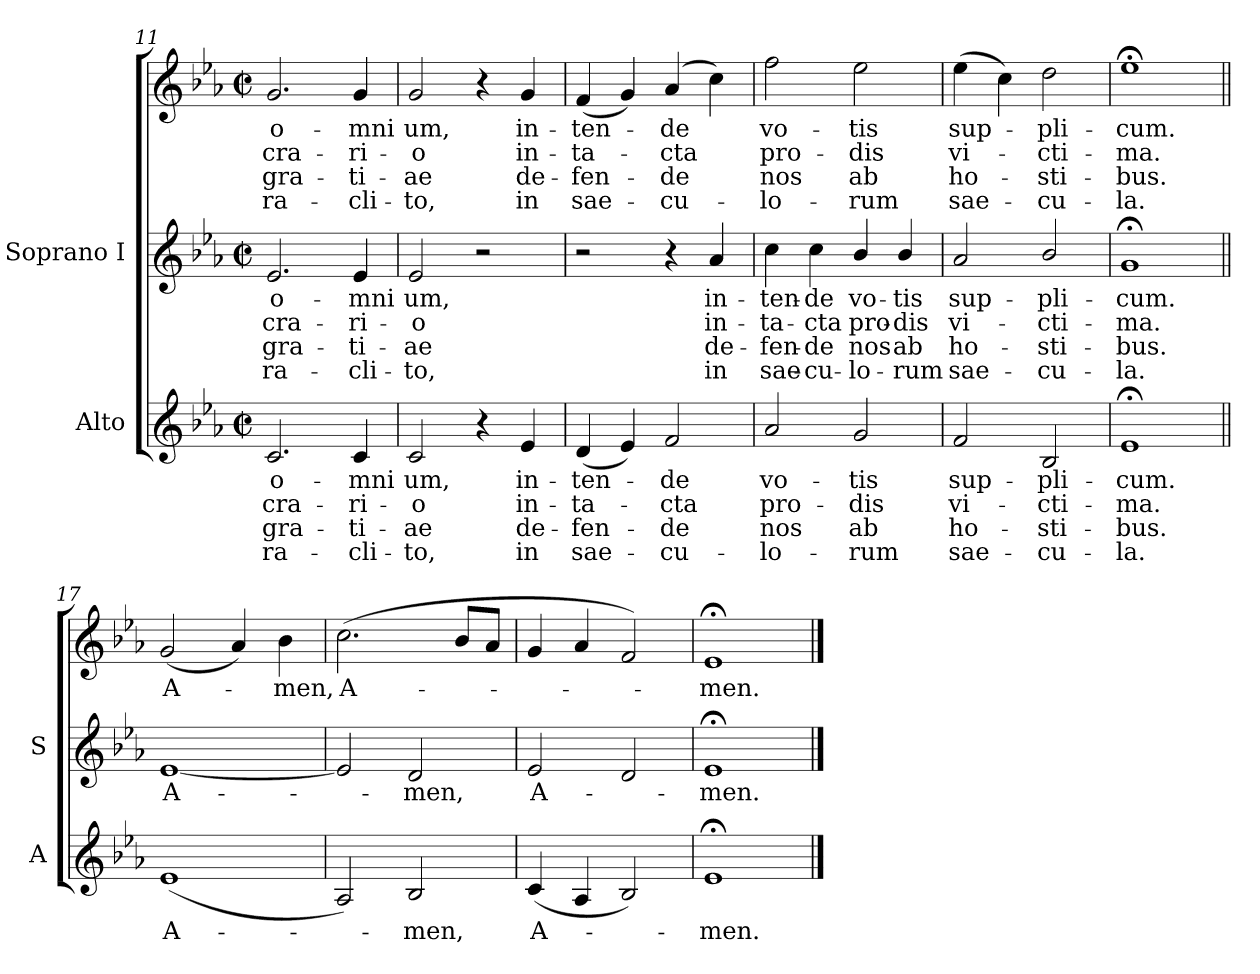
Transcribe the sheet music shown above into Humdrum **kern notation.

**kern	**text	**text	**text	**text	**kern	**text	**text	**text	**text	**kern	**text	**text	**text	**text
*part2	*part2	*part2	*part2	*part2	*part1	*part1	*part1	*part1	*part1	*part1	*part1	*part1	*part1	*part1
*staff3	*staff3	*staff3	*staff3	*staff3	*staff2	*staff2	*staff2	*staff2	*staff2	*staff1	*staff1	*staff1	*staff1	*staff1
*I"Alto	*	*	*	*	*I"Soprano I	*	*	*	*	*	*	*	*	*
*I'A	*	*	*	*	*I'S	*	*	*	*	*	*	*	*	*
*clefG2	*	*	*	*	*clefG2	*	*	*	*	*clefG2	*	*	*	*
*k[b-e-a-]	*	*	*	*	*k[b-e-a-]	*	*	*	*	*k[b-e-a-]	*	*	*	*
*E-:	*	*	*	*	*E-:	*	*	*	*	*E-:	*	*	*	*
*M2/2	*	*	*	*	*M2/2	*	*	*	*	*M2/2	*	*	*	*
*met(c|)	*	*	*	*	*met(c|)	*	*	*	*	*met(c|)	*	*	*	*
=11	=11	=11	=11	=11	=11	=11	=11	=11	=11	=11	=11	=11	=11	=11
!	!LO:LY:b	!LO:LY:b	!LO:LY:b	!LO:LY:b	!	!LO:LY:b	!LO:LY:b	!LO:LY:b	!LO:LY:b	!	!LO:LY:b	!LO:LY:b	!LO:LY:b	!LO:LY:b
2.c	-o-	-cra-	-gra-	-ra-	2.e-	-o-	-cra-	-gra-	-ra-	2.g	-o-	-cra-	-gra-	-ra-
!	!LO:LY:b	!LO:LY:b	!LO:LY:b	!LO:LY:b	!	!LO:LY:b	!LO:LY:b	!LO:LY:b	!LO:LY:b	!	!LO:LY:b	!LO:LY:b	!LO:LY:b	!LO:LY:b
4c	-mni	ri-	-ti-	-cli-	4e-	-mni	ri-	-ti-	-cli-	4g	-mni	ri-	-ti-	-cli-
=12	=12	=12	=12	=12	=12	=12	=12	=12	=12	=12	=12	=12	=12	=12
!	!LO:LY:b	!LO:LY:b	!LO:LY:b	!LO:LY:b	!	!LO:LY:b	!LO:LY:b	!LO:LY:b	!LO:LY:b	!	!LO:LY:b	!LO:LY:b	!LO:LY:b	!LO:LY:b
2c	-um,	o	ae	to,	2e-	um,	o	ae	to,	2g	-um,	o	ae	to,
4r	.	.	.	.	2r	.	.	.	.	4r	.	.	.	.
!	!LO:LY:b	!LO:LY:b	!LO:LY:b	!LO:LY:b	!	!	!	!	!	!	!LO:LY:b	!LO:LY:b	!LO:LY:b	!LO:LY:b
4e-	in-	-in-	-de-	-in	.	.	.	.	.	4g	in-	-in-	-de-	-in
=13	=13	=13	=13	=13	=13	=13	=13	=13	=13	=13	=13	=13	=13	=13
!	!LO:LY:b	!LO:LY:b	!LO:LY:b	!LO:LY:b	!	!	!	!	!	!	!LO:LY:b	!LO:LY:b	!LO:LY:b	!LO:LY:b
(<4d	ten-	ta-	fen-	sae-	2r	.	.	.	.	(<4f	ten-	ta-	fen-	sae-
4e-)	.	.	.	.	.	.	.	.	.	4g)	.	.	.	.
!	!LO:LY:b	!LO:LY:b	!LO:LY:b	!LO:LY:b	!	!	!	!	!	!	!LO:LY:b	!LO:LY:b	!LO:LY:b	!LO:LY:b
2f	de	cta	de	cu-	4r	.	.	.	.	(<4a-	de	cta	de	cu-
!	!	!	!	!	!	!LO:LY:b	!LO:LY:b	!LO:LY:b	!LO:LY:b	!	!	!	!	!
.	.	.	.	.	4a-	in-	-in-	-de-	-in	4cc)	.	.	.	.
=14	=14	=14	=14	=14	=14	=14	=14	=14	=14	=14	=14	=14	=14	=14
!	!LO:LY:b	!LO:LY:b	!LO:LY:b	!LO:LY:b	!	!LO:LY:b	!LO:LY:b	!LO:LY:b	!LO:LY:b	!	!LO:LY:b	!LO:LY:b	!LO:LY:b	!LO:LY:b
2a-	-vo-	-pro-	-nos	lo-	4cc	ten-	-ta-	-fen-	-sae-	2ff	vo-	-pro-	-nos	lo-
!	!	!	!	!	!	!LO:LY:b	!LO:LY:b	!LO:LY:b	!LO:LY:b	!	!	!	!	!
.	.	.	.	.	4cc	-de	cta	de	cu-	.	.	.	.	.
!	!LO:LY:b	!LO:LY:b	!LO:LY:b	!LO:LY:b	!	!LO:LY:b	!LO:LY:b	!LO:LY:b	!LO:LY:b	!	!LO:LY:b	!LO:LY:b	!LO:LY:b	!LO:LY:b
2g	-tis	dis	ab	rum	4b-/	-vo-	-pro-	-nos	lo-	2ee-	-tis	dis	ab	rum
!	!	!	!	!	!	!LO:LY:b	!LO:LY:b	!LO:LY:b	!LO:LY:b	!	!	!	!	!
.	.	.	.	.	4b-/	-tis	dis	ab	rum	.	.	.	.	.
=15	=15	=15	=15	=15	=15	=15	=15	=15	=15	=15	=15	=15	=15	=15
!	!LO:LY:b	!LO:LY:b	!LO:LY:b	!LO:LY:b	!	!LO:LY:b	!LO:LY:b	!LO:LY:b	!LO:LY:b	!	!LO:LY:b	!LO:LY:b	!LO:LY:b	!LO:LY:b
2f	sup-	-vi-	-ho-	-sae-	2a-	-sup-	-vi-	-ho-	-sae-	(>4ee-	sup-	vi-	ho-	sae-
.	.	.	.	.	.	.	.	.	.	4cc)	.	.	.	.
!	!LO:LY:b	!LO:LY:b	!LO:LY:b	!LO:LY:b	!	!LO:LY:b	!LO:LY:b	!LO:LY:b	!LO:LY:b	!	!LO:LY:b	!LO:LY:b	!LO:LY:b	!LO:LY:b
2B-	-pli-	-cti-	-sti-	-cu-	2b-/	-pli-	-cti-	-sti-	-cu-	2dd	pli-	-cti-	-sti-	-cu-
=16	=16	=16	=16	=16	=16	=16	=16	=16	=16	=16	=16	=16	=16	=16
!	!LO:LY:b	!LO:LY:b	!LO:LY:b	!LO:LY:b	!	!LO:LY:b	!LO:LY:b	!LO:LY:b	!LO:LY:b	!	!LO:LY:b	!LO:LY:b	!LO:LY:b	!LO:LY:b
1e-;<	-cum.	ma.	bus.	la.	1g;<	cum.	ma.	bus.	la.	1ee-;<	-cum.	ma.	bus.	la.
!!LO:LB:g=z
=17||	=17||	=17||	=17||	=17||	=17||	=17||	=17||	=17||	=17||	=17||	=17||	=17||	=17||	=17||
!	!LO:LY:b	!	!	!	!	!LO:LY:b	!	!	!	!	!LO:LY:b	!	!	!
(<1e-	A-	.	.	.	[1e-	A-	.	.	.	(<2g	A-	.	.	.
.	.	.	.	.	.	.	.	.	.	4a-)	.	.	.	.
!	!	!	!	!	!	!	!	!	!	!	!LO:LY:b	!	!	!
.	.	.	.	.	.	.	.	.	.	4b-	men,	.	.	.
=18	=18	=18	=18	=18	=18	=18	=18	=18	=18	=18	=18	=18	=18	=18
!	!	!	!	!	!	!	!	!	!	!	!LO:LY:b	!	!	!
2A-)	.	.	.	.	2e-]	.	.	.	.	(<2.cc	A-	.	.	.
!	!LO:LY:b	!	!	!	!	!LO:LY:b	!	!	!	!	!	!	!	!
2B-	men,	.	.	.	2d	men,	.	.	.	.	.	.	.	.
.	.	.	.	.	.	.	.	.	.	8b-L	.	.	.	.
.	.	.	.	.	.	.	.	.	.	8a-J	.	.	.	.
=19	=19	=19	=19	=19	=19	=19	=19	=19	=19	=19	=19	=19	=19	=19
!	!LO:LY:b	!	!	!	!	!LO:LY:b	!	!	!	!	!	!	!	!
(<4c	A-	.	.	.	2e-	A-	.	.	.	4g	.	.	.	.
4A-	.	.	.	.	.	.	.	.	.	4a-	.	.	.	.
2B-)	.	.	.	.	2d	.	.	.	.	2f)	.	.	.	.
=20	=20	=20	=20	=20	=20	=20	=20	=20	=20	=20	=20	=20	=20	=20
!	!LO:LY:b	!	!	!	!	!LO:LY:b	!	!	!	!	!LO:LY:b	!	!	!
1e-;<	men.	.	.	.	1e-;<	men.	.	.	.	1e-;<	men.	.	.	.
==	==	==	==	==	==	==	==	==	==	==	==	==	==	==
*-	*-	*-	*-	*-	*-	*-	*-	*-	*-	*-	*-	*-	*-	*-
